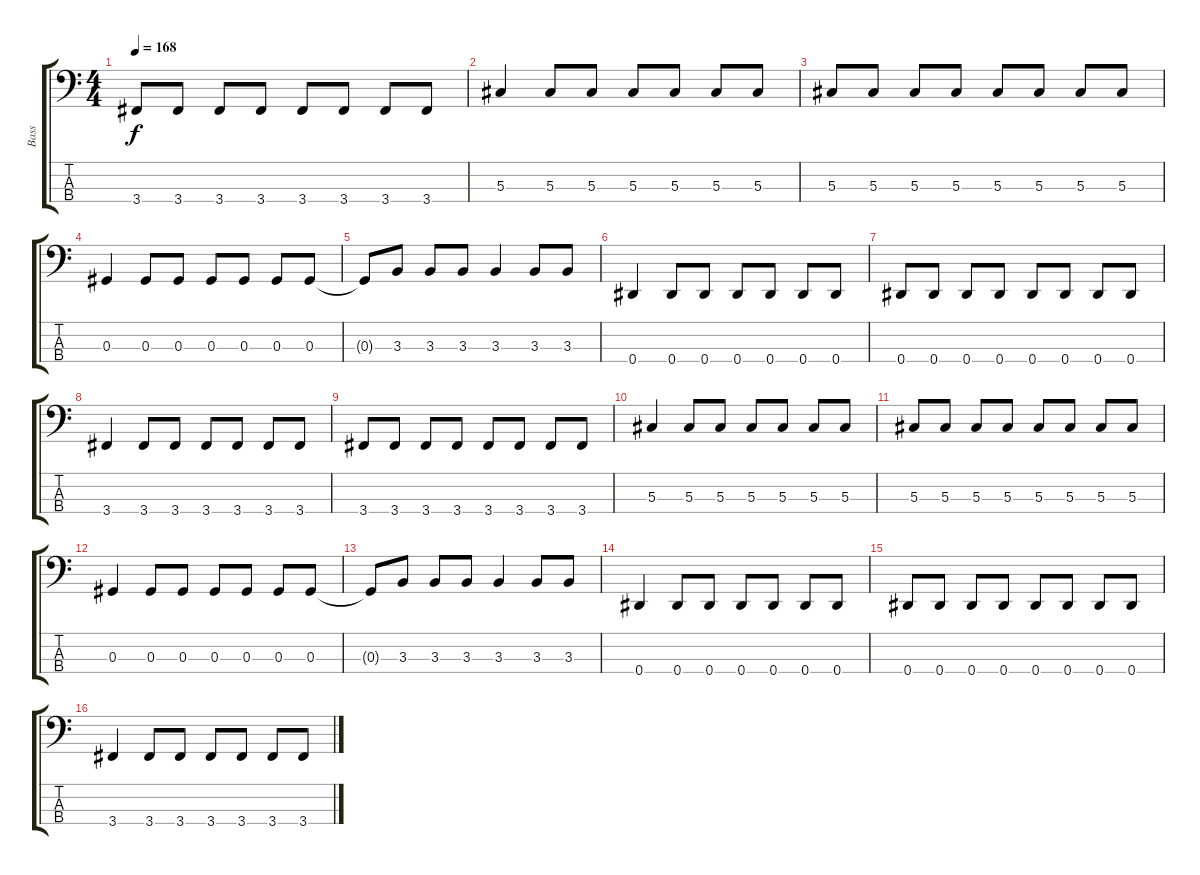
\track ("Bass" "Bass") {instrument electricbassfinger}
\staff {score tabs}
\tuning (Gb2 Db2 Ab1 Eb1) {hide}
\ts (4 4)
\tempo 168
\clef f4
\ks c
3.4.8{dy f} 3.4.8 3.4.8 3.4.8 3.4.8 3.4.8 3.4.8 3.4.8 |
5.3.4 5.3.8 5.3.8 5.3.8 5.3.8 5.3.8 5.3.8 |
5.3.8 5.3.8 5.3.8 5.3.8 5.3.8 5.3.8 5.3.8 5.3.8 |
0.3.4 0.3.8 0.3.8 0.3.8 0.3.8 0.3.8 0.3.8 |
0.3{t}.8 3.3.8 3.3.8 3.3.8 3.3.4 3.3.8 3.3.8 |
0.4.4 0.4.8 0.4.8 0.4.8 0.4.8 0.4.8 0.4.8 |
0.4.8 0.4.8 0.4.8 0.4.8 0.4.8 0.4.8 0.4.8 0.4.8 |
3.4.4 3.4.8 3.4.8 3.4.8 3.4.8 3.4.8 3.4.8 |
3.4.8 3.4.8 3.4.8 3.4.8 3.4.8 3.4.8 3.4.8 3.4.8 |
5.3.4 5.3.8 5.3.8 5.3.8 5.3.8 5.3.8 5.3.8 |
5.3.8 5.3.8 5.3.8 5.3.8 5.3.8 5.3.8 5.3.8 5.3.8 |
0.3.4 0.3.8 0.3.8 0.3.8 0.3.8 0.3.8 0.3.8 |
0.3{t}.8 3.3.8 3.3.8 3.3.8 3.3.4 3.3.8 3.3.8 |
0.4.4 0.4.8 0.4.8 0.4.8 0.4.8 0.4.8 0.4.8 |
0.4.8 0.4.8 0.4.8 0.4.8 0.4.8 0.4.8 0.4.8 0.4.8 |
3.4.4 3.4.8 3.4.8 3.4.8 3.4.8 3.4.8 3.4.8
